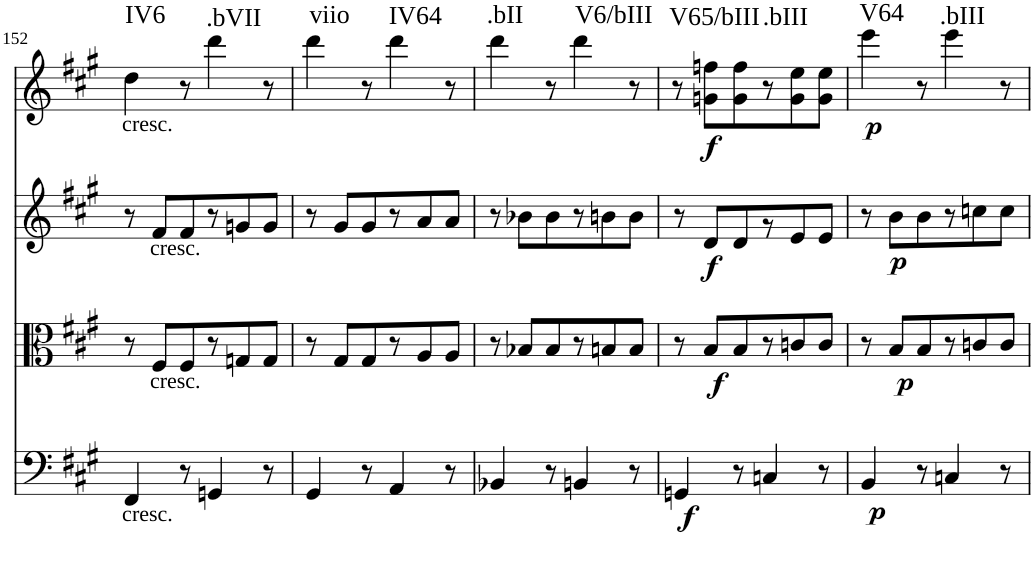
**kern	**dynam	**kern	**dynam	**kern	**dynam	**kern	**dynam	**harte
*part4	*part4	*part3	*part3	*part2	*part2	*part1	*part1	*part1
*staff4	*staff4	*staff3	*staff3	*staff2	*staff2	*staff1	*staff1	*
*I"Violoncello	*	*I"Viola	*	*I"Violin 2	*	*I"Violin 1	*	*
*I'Vc	*	*I'Vla	*	*I'Vln	*	*I'Vln	*	*
!!LO:PB:g=z
*clefF4	*	*clefC3	*	*clefG2	*	*clefG2	*	*
*k[f#c#g#]	*	*k[f#c#g#]	*	*k[f#c#g#]	*	*k[f#c#g#]	*	*
*A:	*	*A:	*	*A:	*	*A:	*	*
*M6/8	*	*M6/8	*	*M6/8	*	*M6/8	*	*
=152	=152	=152	=152	=152	=152	=152	=152	=152
!	!	!	!	!	!	!LO:TX:b:t=cresc.	!	!
!LO:TX:b:t=cresc.	!	!	!	!	!	!	!	!LO:H:kt=IV6
4FF#/	.	8r	.	8r	.	4dd\	.	N
!	!	!	!	!LO:TX:b:t=cresc.	!	!	!	!
!	!	!LO:TX:b:t=cresc.	!	!	!	!	!	!
.	.	8F#/L	.	8f#/L	.	.	.	.
8r	.	8F#/	.	8f#/	.	8r	.	.
!	!	!	!	!	!	!	!	!LO:H:kt=.bVII
4GGn/	.	8r	.	8r	.	4ddd\	.	N
.	.	8Gn/	.	8gn/	.	.	.	.
8r	.	8G/J	.	8g/J	.	8r	.	.
=153	=153	=153	=153	=153	=153	=153	=153	=153
!	!	!	!	!	!	!	!	!LO:H:kt=viio
4GG#/	.	8r	.	8r	.	4ddd\	.	N
.	.	8G#/L	.	8g#/L	.	.	.	.
8r	.	8G#/	.	8g#/	.	8r	.	.
!	!	!	!	!	!	!	!	!LO:H:kt=IV64
4AA/	.	8r	.	8r	.	4ddd\	.	N
.	.	8A/	.	8a/	.	.	.	.
8r	.	8A/J	.	8a/J	.	8r	.	.
=154	=154	=154	=154	=154	=154	=154	=154	=154
!	!	!	!	!	!	!	!	!LO:H:kt=.bII
4BB-X/	.	8r	.	8r	.	4ddd\	.	N
.	.	8B-X/L	.	8b-X\L	.	.	.	.
8r	.	8B-/	.	8b-\	.	8r	.	.
!	!	!	!	!	!	!	!	!LO:H:kt=V6/bIII
4BBn/	.	8r	.	8r	.	4ddd\	.	N
.	.	8Bn/	.	8bn\	.	.	.	.
8r	.	8B/J	.	8b\J	.	8r	.	.
=155	=155	=155	=155	=155	=155	=155	=155	=155
!	!LO:DY:b	!	!	!	!	!	!	!LO:H:kt=V65/bIII
4GGn/	f	8r	.	8r	.	8r	.	N
!	!	!	!LO:DY:b	!	!LO:DY:b	!	!	!
!	!	!	!	!	!LO:DY:n=1:a	!	!	!
.	.	8B/L	f	8d/L	f f	8gn\ 8ffn\L	.	.
8r	.	8B/	.	8d/	.	8g\ 8ff\	.	.
!	!	!	!	!	!	!	!	!LO:H:kt=.bIII
4Cn/	.	8r	.	8r	.	8r	.	N
.	.	8cn/	.	8e/	.	8g\ 8ee\	.	.
8r	.	8c/J	.	8e/J	.	8g\ 8ee\J	.	.
=156	=156	=156	=156	=156	=156	=156	=156	=156
!	!LO:DY:b	!	!	!	!	!	!LO:DY:b	!LO:H:kt=V64
4BB/	p	8r	.	8r	.	4eee\	p	N
!	!	!	!LO:DY:b	!	!LO:DY:b	!	!	!
.	.	8B/L	p	8b\L	p	.	.	.
8r	.	8B/	.	8b\	.	8r	.	.
!	!	!	!	!	!	!	!	!LO:H:kt=.bIII
4Cn/	.	8r	.	8r	.	4eee\	.	N
.	.	8cn/	.	8ccn\	.	.	.	.
8r	.	8c/J	.	8cc\J	.	8r	.	.
=	=	=	=	=	=	=	=	=
*-	*-	*-	*-	*-	*-	*-	*-	*-
